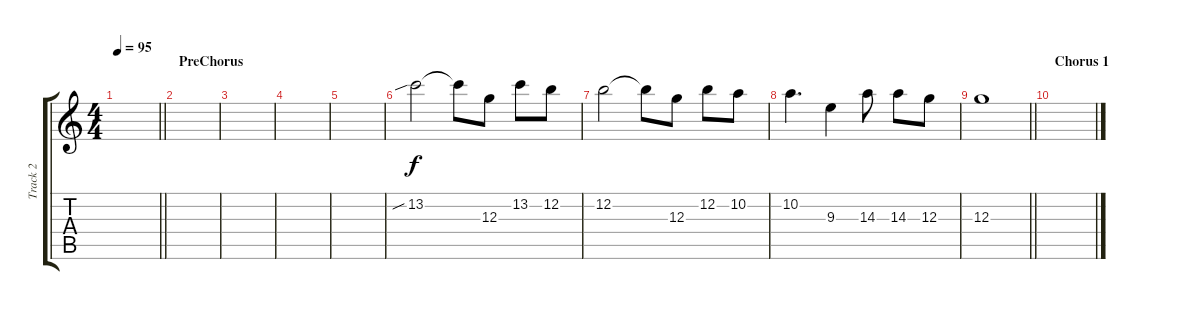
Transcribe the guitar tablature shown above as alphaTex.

\track ("Track 2" "Track 2") {instrument distortionguitar}
\staff {score tabs}
\tuning (E4 B3 G3 D3 A2 E2) {hide}
\ts (4 4)
\tempo 95
\clef g2
\barLineRight lightlight
\ks c
|
\section ("" "PreChorus")
|
|
|
|
13.2{sib}.2 13.2{t}.8 12.3.8 13.2.8 12.2.8 |
12.2.2 12.2{t}.8 12.3.8 12.2.8 10.2.8 |
10.2.4{d} 9.3.4 14.3.8 14.3.8 12.3.8 |
\barLineRight lightlight
12.3.1 |
\section ("" "Chorus 1")
